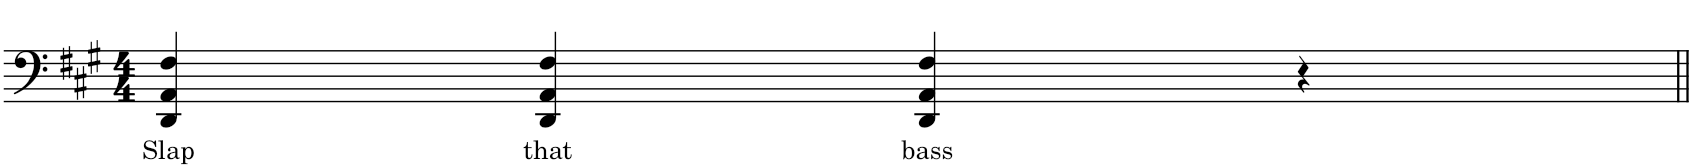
**kern	**text
*part1	*part1
*staff1	*staff1
*I"Piano	*
*I'Pno.	*
*clefF4	*
*k[f#c#g#]	*
*M4/4	*
=1	=1
!	!LO:LY:b
4DD/ 4AA/ 4F#/	Slap
!	!LO:LY:b
4DD/ 4AA/ 4F#/	that
!	!LO:LY:b
4DD/ 4AA/ 4F#/	bass
4r	.
=||	=||
*-	*-
